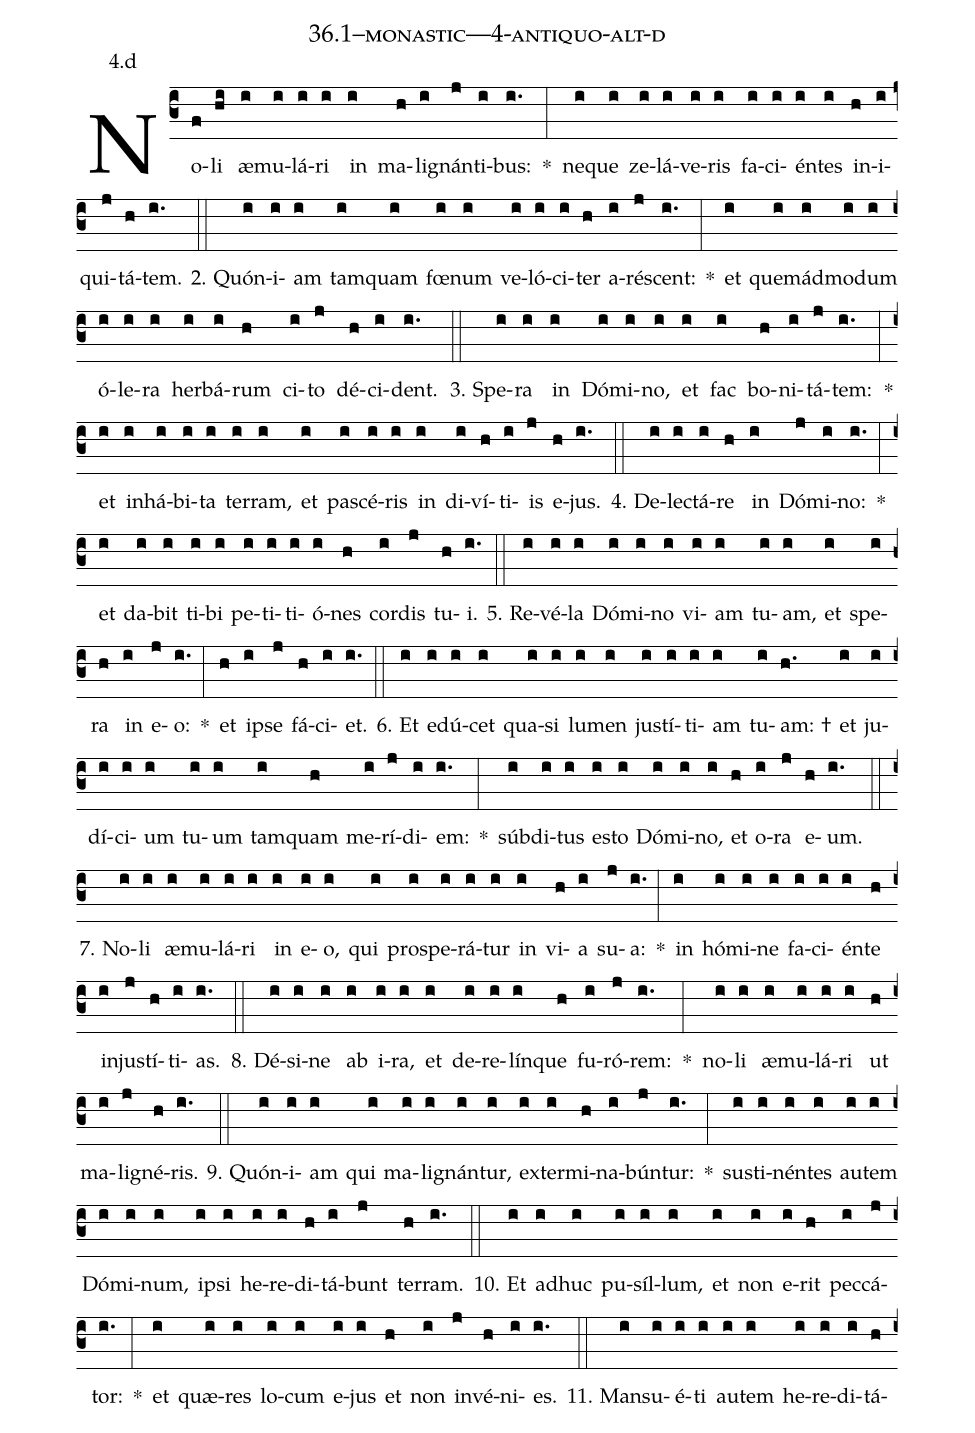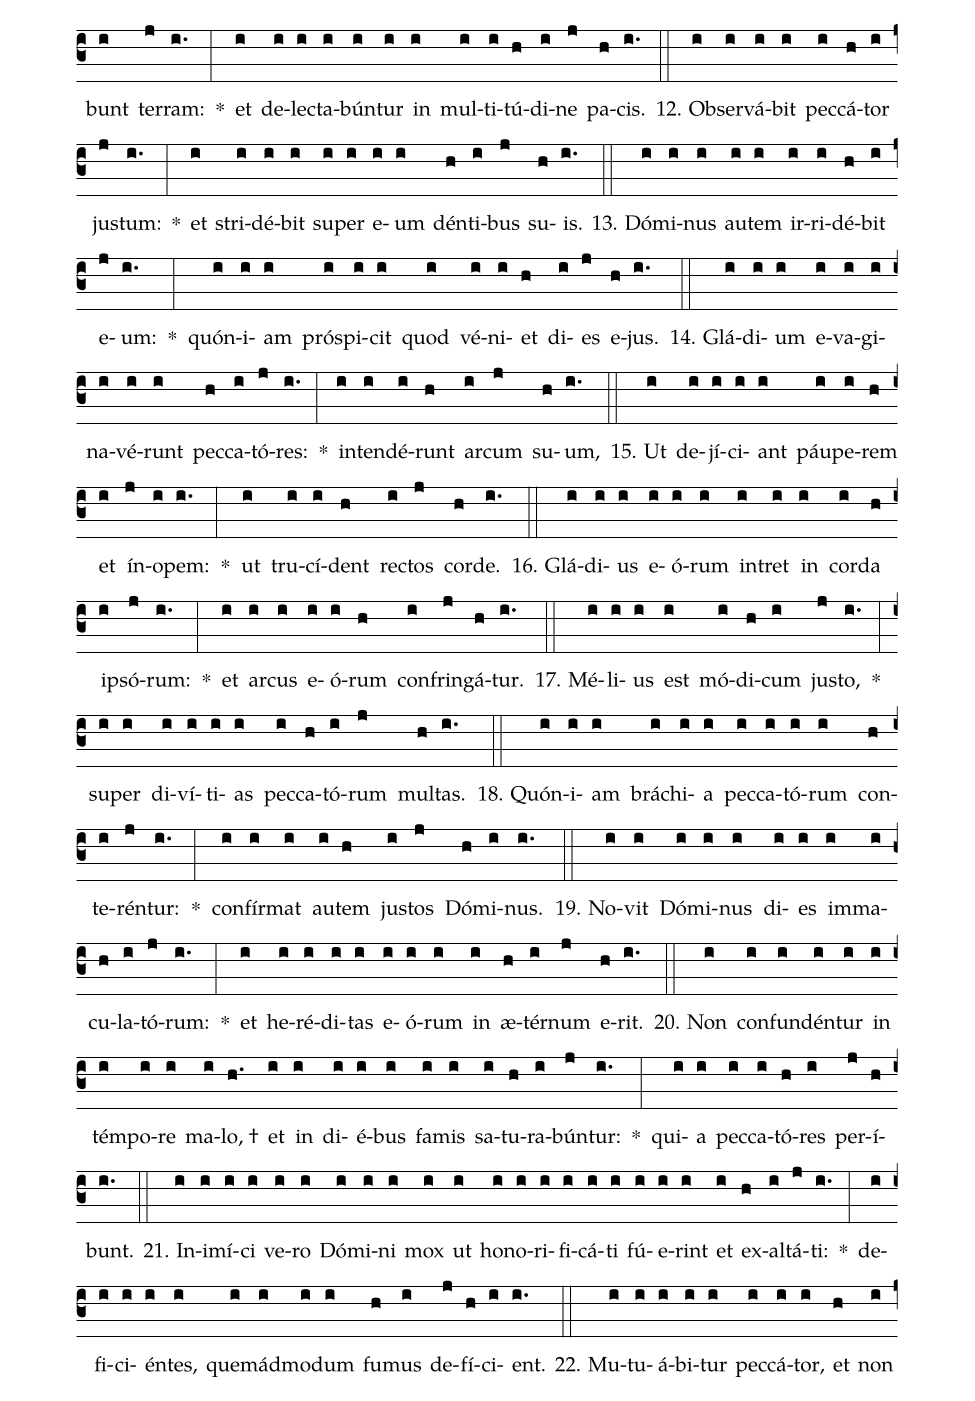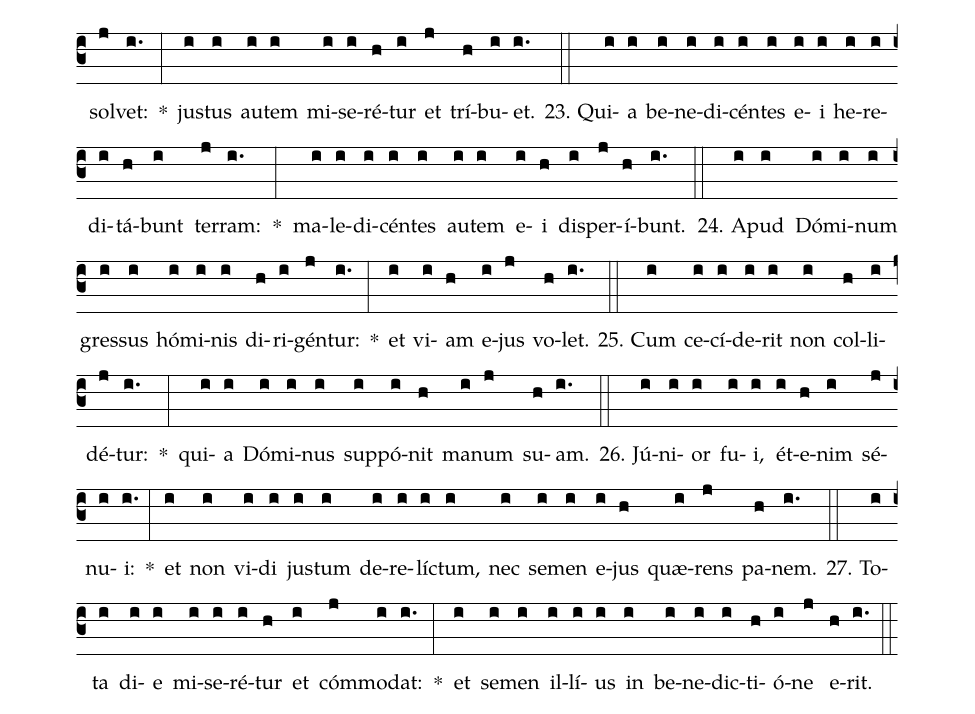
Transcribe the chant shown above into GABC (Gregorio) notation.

name: 36.1--monastic---4-antiquo-alt-d;
annotation: 4.d;
%%
(c3)No(f)li(hi) æ(i)mu(i)lá(i)ri(i) in(i) ma(h)li(i)gnán(j)ti(i)bus:(i.) *(:) ne(i)que(i) ze(i)lá(i)ve(i)ris(i) fa(i)ci(i)én(i)tes(i) in(h)i(i)qui(j)tá(h)tem.(i.) (::)
2. Quón(i)i(i)am(i) tam(i)quam(i) fœ(i)num(i) ve(i)ló(i)ci(i)ter(h) a(i)ré(j)scent:(i.) *(:) et(i) quem(i)ád(i)mo(i)dum(i) ó(i)le(i)ra(i) her(i)bá(i)rum(h) ci(i)to(j) dé(h)ci(i)dent.(i.) (::)
3. Spe(i)ra(i) in(i) Dó(i)mi(i)no,(i) et(i) fac(i) bo(h)ni(i)tá(j)tem:(i.) *(:) et(i) in(i)há(i)bi(i)ta(i) ter(i)ram,(i) et(i) pa(i)scé(i)ris(i) in(i) di(i)ví(h)ti(i)is(j) e(h)jus.(i.) (::)
4. De(i)lec(i)tá(i)re(h) in(i) Dó(j)mi(i)no:(i.) *(:) et(i) da(i)bit(i) ti(i)bi(i) pe(i)ti(i)ti(i)ó(i)nes(h) cor(i)dis(j) tu(h)i.(i.) (::)
5. Re(i)vé(i)la(i) Dó(i)mi(i)no(i) vi(i)am(i) tu(i)am,(i) et(i) spe(i)ra(h) in(i) e(j)o:(i.) *(:) et(h) ip(i)se(j) fá(h)ci(i)et.(i.) (::)
6. Et(i) e(i)dú(i)cet(i) qua(i)si(i) lu(i)men(i) jus(i)tí(i)ti(i)am(i) tu(i)am: †(h.) et(i) ju(i)dí(i)ci(i)um(i) tu(i)um(i) tam(i)quam(h) me(i)rí(j)di(i)em:(i.) *(:) súb(i)di(i)tus(i) es(i)to(i) Dó(i)mi(i)no,(i) et(h) o(i)ra(j) e(h)um.(i.) (::)
7. No(i)li(i) æ(i)mu(i)lá(i)ri(i) in(i) e(i)o,(i) qui(i) pro(i)spe(i)rá(i)tur(i) in(i) vi(h)a(i) su(j)a:(i.) *(:) in(i) hó(i)mi(i)ne(i) fa(i)ci(i)én(i)te(h) in(i)jus(j)tí(h)ti(i)as.(i.) (::)
8. Dé(i)si(i)ne(i) ab(i) i(i)ra,(i) et(i) de(i)re(i)lín(i)que(h) fu(i)ró(j)rem:(i.) *(:) no(i)li(i) æ(i)mu(i)lá(i)ri(i) ut(h) ma(i)li(j)gné(h)ris.(i.) (::)
9. Quón(i)i(i)am(i) qui(i) ma(i)li(i)gnán(i)tur,(i) ex(i)ter(i)mi(h)na(i)bún(j)tur:(i.) *(:) sus(i)ti(i)nén(i)tes(i) au(i)tem(i) Dó(i)mi(i)num,(i) ip(i)si(i) he(i)re(i)di(h)tá(i)bunt(j) ter(h)ram.(i.) (::)
10. Et(i) ad(i)huc(i) pu(i)síl(i)lum,(i) et(i) non(i) e(i)rit(h) pec(i)cá(j)tor:(i.) *(:) et(i) quæ(i)res(i) lo(i)cum(i) e(i)jus(i) et(h) non(i) in(j)vé(h)ni(i)es.(i.) (::)
11. Man(i)su(i)é(i)ti(i) au(i)tem(i) he(i)re(i)di(i)tá(h)bunt(i) ter(j)ram:(i.) *(:) et(i) de(i)lec(i)ta(i)bún(i)tur(i) in(i) mul(i)ti(i)tú(h)di(i)ne(j) pa(h)cis.(i.) (::)
12. Ob(i)ser(i)vá(i)bit(i) pec(i)cá(h)tor(i) jus(j)tum:(i.) *(:) et(i) stri(i)dé(i)bit(i) su(i)per(i) e(i)um(i) dén(h)ti(i)bus(j) su(h)is.(i.) (::)
13. Dó(i)mi(i)nus(i) au(i)tem(i) ir(i)ri(i)dé(h)bit(i) e(j)um:(i.) *(:) quón(i)i(i)am(i) pró(i)spi(i)cit(i) quod(i) vé(i)ni(i)et(h) di(i)es(j) e(h)jus.(i.) (::)
14. Glá(i)di(i)um(i) e(i)va(i)gi(i)na(i)vé(i)runt(i) pec(h)ca(i)tó(j)res:(i.) *(:) in(i)ten(i)dé(i)runt(h) ar(i)cum(j) su(h)um,(i.) (::)
15. Ut(i) de(i)jí(i)ci(i)ant(i) páu(i)pe(i)rem(h) et(i) ín(j)o(i)pem:(i.) *(:) ut(i) tru(i)cí(i)dent(h) rec(i)tos(j) cor(h)de.(i.) (::)
16. Glá(i)di(i)us(i) e(i)ó(i)rum(i) in(i)tret(i) in(i) cor(i)da(h) ip(i)só(j)rum:(i.) *(:) et(i) ar(i)cus(i) e(i)ó(i)rum(h) con(i)frin(j)gá(h)tur.(i.) (::)
17. Mé(i)li(i)us(i) est(i) mó(i)di(h)cum(i) jus(j)to,(i.) *(:) su(i)per(i) di(i)ví(i)ti(i)as(i) pec(i)ca(h)tó(i)rum(j) mul(h)tas.(i.) (::)
18. Quón(i)i(i)am(i) brá(i)chi(i)a(i) pec(i)ca(i)tó(i)rum(i) con(h)te(i)rén(j)tur:(i.) *(:) con(i)fír(i)mat(i) au(i)tem(h) jus(i)tos(j) Dó(h)mi(i)nus.(i.) (::)
19. No(i)vit(i) Dó(i)mi(i)nus(i) di(i)es(i) im(i)ma(i)cu(h)la(i)tó(j)rum:(i.) *(:) et(i) he(i)ré(i)di(i)tas(i) e(i)ó(i)rum(i) in(i) æ(h)tér(i)num(j) e(h)rit.(i.) (::)
20. Non(i) con(i)fun(i)dén(i)tur(i) in(i) tém(i)po(i)re(i) ma(i)lo, †(h.) et(i) in(i) di(i)é(i)bus(i) fa(i)mis(i) sa(i)tu(h)ra(i)bún(j)tur:(i.) *(:) qui(i)a(i) pec(i)ca(i)tó(h)res(i) per(j)í(h)bunt.(i.) (::)
21. In(i)i(i)mí(i)ci(i) ve(i)ro(i) Dó(i)mi(i)ni(i) mox(i) ut(i) ho(i)no(i)ri(i)fi(i)cá(i)ti(i) fú(i)e(i)rint(i) et(i) ex(h)al(i)tá(j)ti:(i.) *(:) de(i)fi(i)ci(i)én(i)tes,(i) quem(i)ád(i)mo(i)dum(i) fu(h)mus(i) de(j)fí(h)ci(i)ent.(i.) (::)
22. Mu(i)tu(i)á(i)bi(i)tur(i) pec(i)cá(i)tor,(i) et(h) non(i) sol(j)vet:(i.) *(:) jus(i)tus(i) au(i)tem(i) mi(i)se(i)ré(h)tur(i) et(j) trí(h)bu(i)et.(i.) (::)
23. Qui(i)a(i) be(i)ne(i)di(i)cén(i)tes(i) e(i)i(i) he(i)re(i)di(i)tá(h)bunt(i) ter(j)ram:(i.) *(:) ma(i)le(i)di(i)cén(i)tes(i) au(i)tem(i) e(i)i(h) dis(i)per(j)í(h)bunt.(i.) (::)
24. A(i)pud(i) Dó(i)mi(i)num(i) gres(i)sus(i) hó(i)mi(i)nis(i) di(h)ri(i)gén(j)tur:(i.) *(:) et(i) vi(i)am(h) e(i)jus(j) vo(h)let.(i.) (::)
25. Cum(i) ce(i)cí(i)de(i)rit(i) non(i) col(h)li(i)dé(j)tur:(i.) *(:) qui(i)a(i) Dó(i)mi(i)nus(i) sup(i)pó(i)nit(h) ma(i)num(j) su(h)am.(i.) (::)
26. Jú(i)ni(i)or(i) fu(i)i,(i) ét(i)e(h)nim(i) sé(j)nu(i)i:(i.) *(:) et(i) non(i) vi(i)di(i) jus(i)tum(i) de(i)re(i)líc(i)tum,(i) nec(i) se(i)men(i) e(i)jus(h) quæ(i)rens(j) pa(h)nem.(i.) (::)
27. To(i)ta(i) di(i)e(i) mi(i)se(i)ré(i)tur(h) et(i) cóm(j)mo(i)dat:(i.) *(:) et(i) se(i)men(i) il(i)lí(i)us(i) in(i) be(i)ne(i)dic(i)ti(h)ó(i)ne(j) e(h)rit.(i.) (::)
